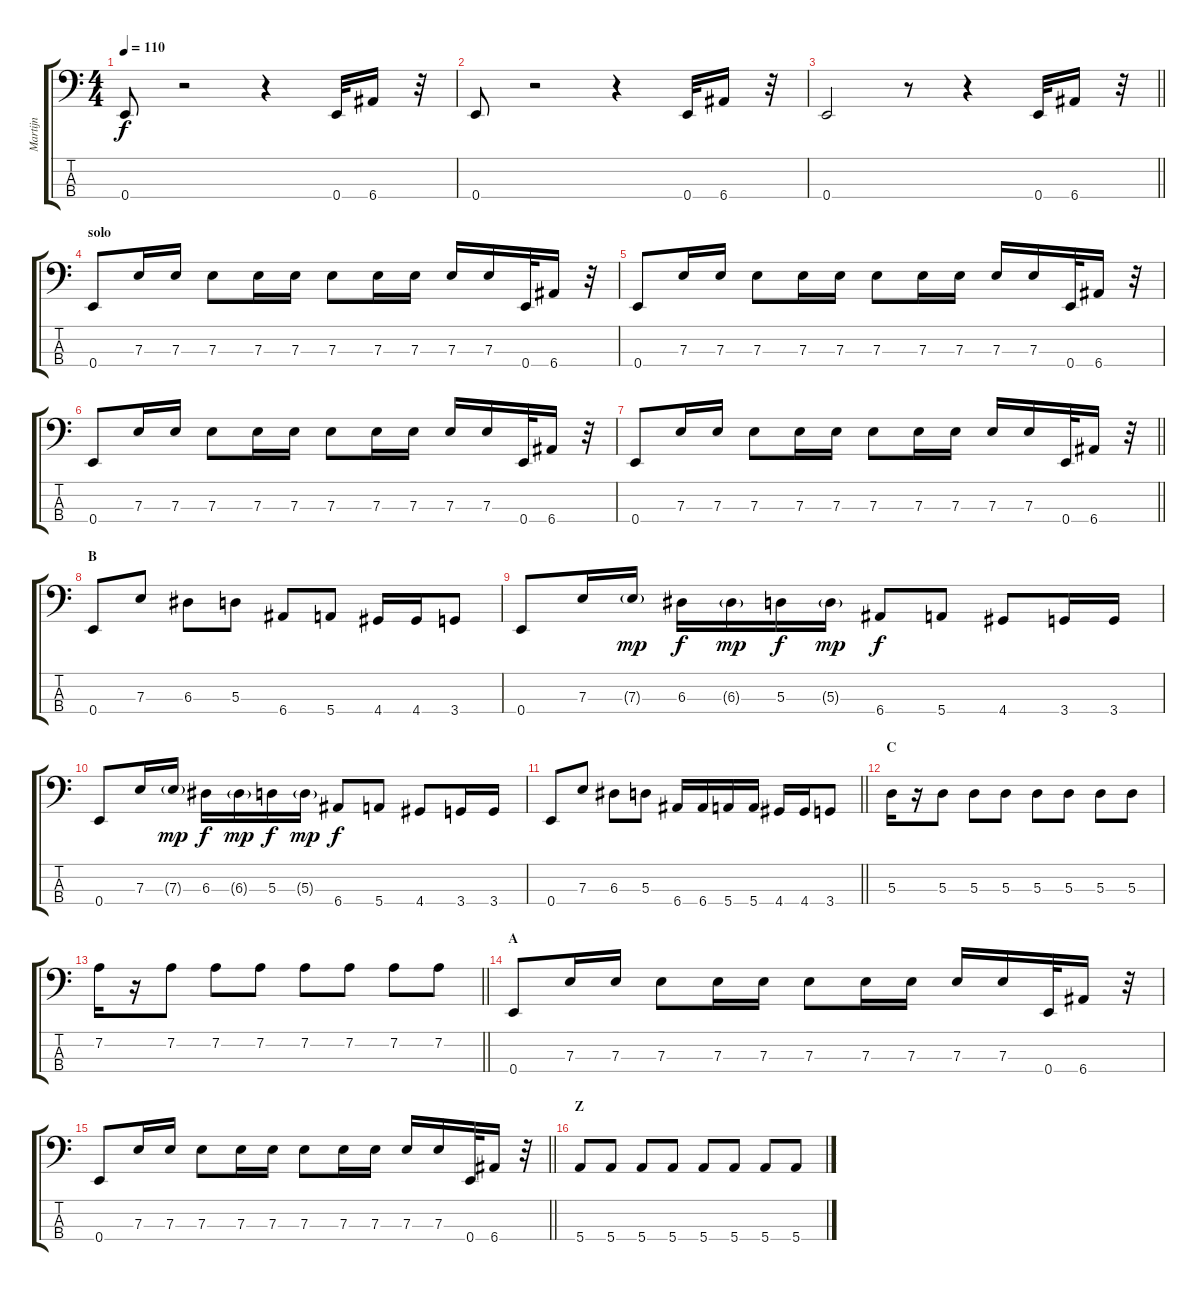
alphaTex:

\track ("Martijn" "Martijn") {instrument electricbasspick}
\staff {score tabs}
\tuning (G2 D2 A1 E1) {hide}
\ts (4 4)
\tempo 110
\clef f4
\ks c
0.4.8{dy f} r.2 r.4 0.4.32 6.4.16 r.32 |
0.4.8 r.2 r.4 0.4.32 6.4.16 r.32 |
\barLineRight lightlight
0.4.2 r.8 r.4 0.4.32 6.4.16 r.32 |
\section ("" "solo")
0.4.8 7.3.16 7.3.16 7.3.8 7.3.16 7.3.16 7.3.8 7.3.16 7.3.16 7.3.16 7.3.16 0.4.32 6.4.16 r.32 |
0.4.8 7.3.16 7.3.16 7.3.8 7.3.16 7.3.16 7.3.8 7.3.16 7.3.16 7.3.16 7.3.16 0.4.32 6.4.16 r.32 |
0.4.8 7.3.16 7.3.16 7.3.8 7.3.16 7.3.16 7.3.8 7.3.16 7.3.16 7.3.16 7.3.16 0.4.32 6.4.16 r.32 |
\barLineRight lightlight
0.4.8 7.3.16 7.3.16 7.3.8 7.3.16 7.3.16 7.3.8 7.3.16 7.3.16 7.3.16 7.3.16 0.4.32 6.4.16 r.32 |
\section ("" "B")
0.4.8 7.3.8 6.3.8 5.3.8 6.4.8 5.4.8 4.4.16 4.4.16 3.4.8 |
0.4.8 7.3.16 7.3{g}.16{dy mp} 6.3.16{dy f} 6.3{g}.16{dy mp} 5.3.16{dy f} 5.3{g}.16{dy mp} 6.4.8{dy f} 5.4.8 4.4.8 3.4.16 3.4.16 |
0.4.8 7.3.16 7.3{g}.16{dy mp} 6.3.16{dy f} 6.3{g}.16{dy mp} 5.3.16{dy f} 5.3{g}.16{dy mp} 6.4.8{dy f} 5.4.8 4.4.8 3.4.16 3.4.16 |
\barLineRight lightlight
0.4.8 7.3.8 6.3.8 5.3.8 6.4.16 6.4.16 5.4.16 5.4.16 4.4.16 4.4.16 3.4.8 |
\section ("" "C")
5.3.16 r.16 5.3.8 5.3.8 5.3.8 5.3.8 5.3.8 5.3.8 5.3.8 |
\barLineRight lightlight
7.2.16 r.16 7.2.8 7.2.8 7.2.8 7.2.8 7.2.8 7.2.8 7.2.8 |
\section ("" "A")
0.4.8 7.3.16 7.3.16 7.3.8 7.3.16 7.3.16 7.3.8 7.3.16 7.3.16 7.3.16 7.3.16 0.4.32 6.4.16 r.32 |
\barLineRight lightlight
0.4.8 7.3.16 7.3.16 7.3.8 7.3.16 7.3.16 7.3.8 7.3.16 7.3.16 7.3.16 7.3.16 0.4.32 6.4.16 r.32 |
\section ("" "Z")
5.4.8 5.4.8 5.4.8 5.4.8 5.4.8 5.4.8 5.4.8 5.4.8
